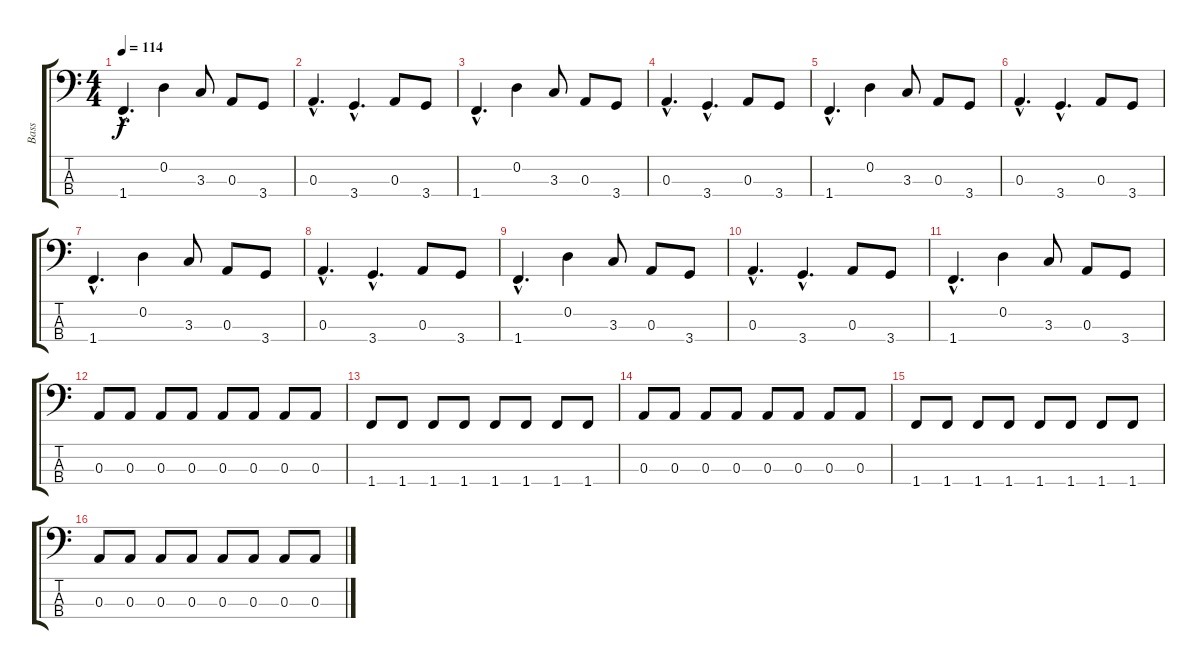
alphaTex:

\track ("Bass" "Bass") {instrument electricbasspick}
\staff {score tabs}
\tuning (G2 D2 A1 E1) {hide}
\ts (4 4)
\tempo 114
\clef f4
\ks c
1.4{hac}.4{d dy f} 0.2.4 3.3.8 0.3.8 3.4.8 |
0.3{hac}.4{d} 3.4{hac}.4{d} 0.3.8 3.4.8 |
1.4{hac}.4{d} 0.2.4 3.3.8 0.3.8 3.4.8 |
0.3{hac}.4{d} 3.4{hac}.4{d} 0.3.8 3.4.8 |
1.4{hac}.4{d} 0.2.4 3.3.8 0.3.8 3.4.8 |
0.3{hac}.4{d} 3.4{hac}.4{d} 0.3.8 3.4.8 |
1.4{hac}.4{d} 0.2.4 3.3.8 0.3.8 3.4.8 |
0.3{hac}.4{d} 3.4{hac}.4{d} 0.3.8 3.4.8 |
1.4{hac}.4{d} 0.2.4 3.3.8 0.3.8 3.4.8 |
0.3{hac}.4{d} 3.4{hac}.4{d} 0.3.8 3.4.8 |
1.4{hac}.4{d} 0.2.4 3.3.8 0.3.8 3.4.8 |
0.3.8 0.3.8 0.3.8 0.3.8 0.3.8 0.3.8 0.3.8 0.3.8 |
1.4.8 1.4.8 1.4.8 1.4.8 1.4.8 1.4.8 1.4.8 1.4.8 |
0.3.8 0.3.8 0.3.8 0.3.8 0.3.8 0.3.8 0.3.8 0.3.8 |
1.4.8 1.4.8 1.4.8 1.4.8 1.4.8 1.4.8 1.4.8 1.4.8 |
0.3.8 0.3.8 0.3.8 0.3.8 0.3.8 0.3.8 0.3.8 0.3.8
